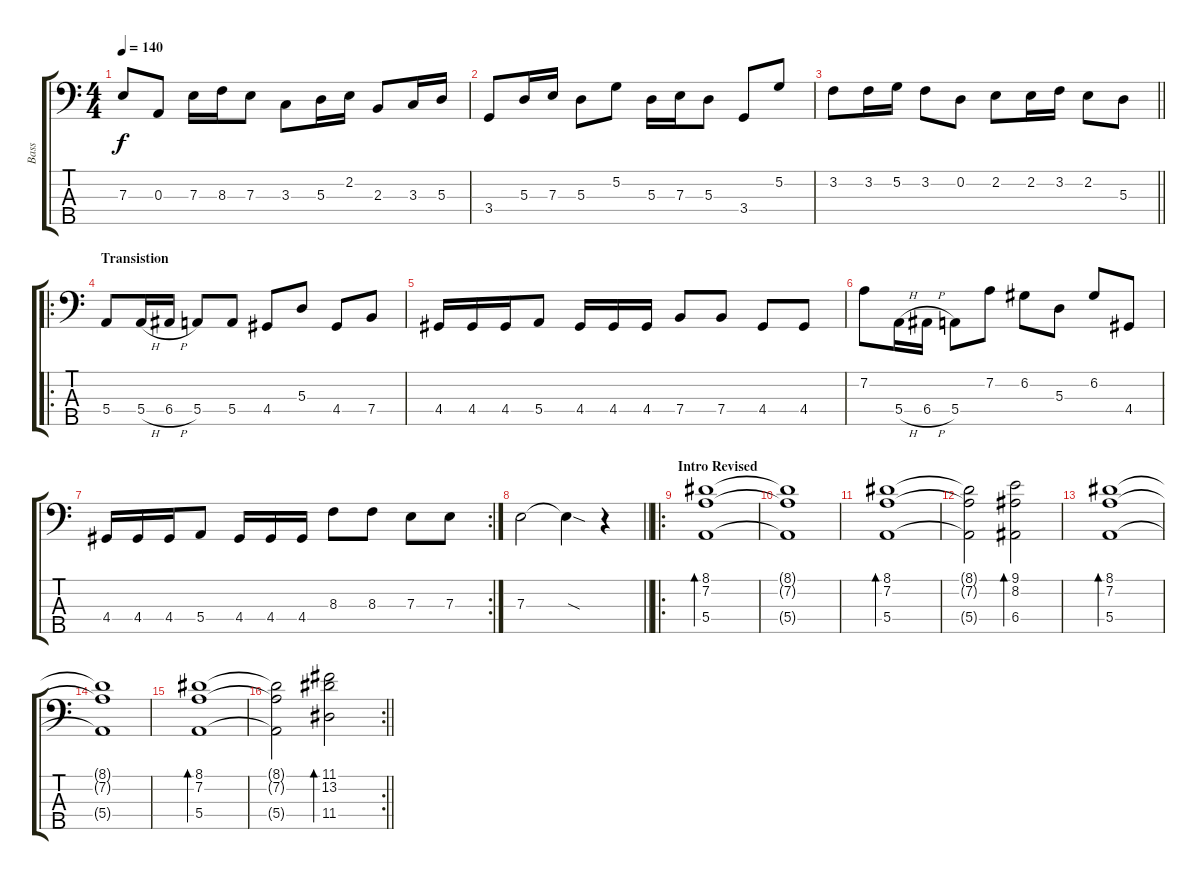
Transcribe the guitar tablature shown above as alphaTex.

\track ("Bass" "Bass") {instrument electricbassfinger}
\staff {score tabs}
\tuning (G2 D2 A1 E1 B0) {hide}
\ts (4 4)
\tempo 140
\clef f4
\ks c
7.3.8{dy f} 0.3.8 7.3.16 8.3.16 7.3.8 3.3.8 5.3.16 2.2.16 2.3.8 3.3.16 5.3.16 |
3.4.8 5.3.16 7.3.16 5.3.8 5.2.8 5.3.16 7.3.16 5.3.8 3.4.8 5.2.8 |
\barLineRight lightlight
3.2.8 3.2.16 5.2.16 3.2.8 0.2.8 2.2.8 2.2.16 3.2.16 2.2.8 5.3.8 |
\ro
\section ("" "Transistion")
5.4.8 5.4{h}.16 6.4{h}.16 5.4.8 5.4.8 4.4.8 5.3.8 4.4.8 7.4.8 |
4.4.16 4.4.16 4.4.16 5.4.8 4.4.16 4.4.16 4.4.16 7.4.8 7.4.8 4.4.8 4.4.8 |
7.2.8 5.4{h}.16 6.4{h}.16 5.4.8 7.2.8 6.2.8 5.3.8 6.2.8 4.4.8 |
\rc 2
4.4.16 4.4.16 4.4.16 5.4.8 4.4.16 4.4.16 4.4.16 8.3.8 8.3.8 7.3.8 7.3.8 |
\barLineRight lightlight
7.3.2 7.3{sod t}.4 r.4 |
\ro
\section ("" "Intro Revised")
(8.1 7.2 5.4).1{bd 240} |
(8.1{t} 7.2{t} 5.4{t}).1 |
(8.1 7.2 5.4).1{bd 240} |
(8.1{t} 7.2{t} 5.4{t}).2 (9.1 8.2 6.4).2{bd 240} |
(8.1 7.2 5.4).1{bd 240} |
(8.1{t} 7.2{t} 5.4{t}).1 |
(8.1 7.2 5.4).1{bd 240} |
\rc 2
\barLineRight lightlight
(8.1{t} 7.2{t} 5.4{t}).2 (11.1 13.2 11.4).2{bd 240}
